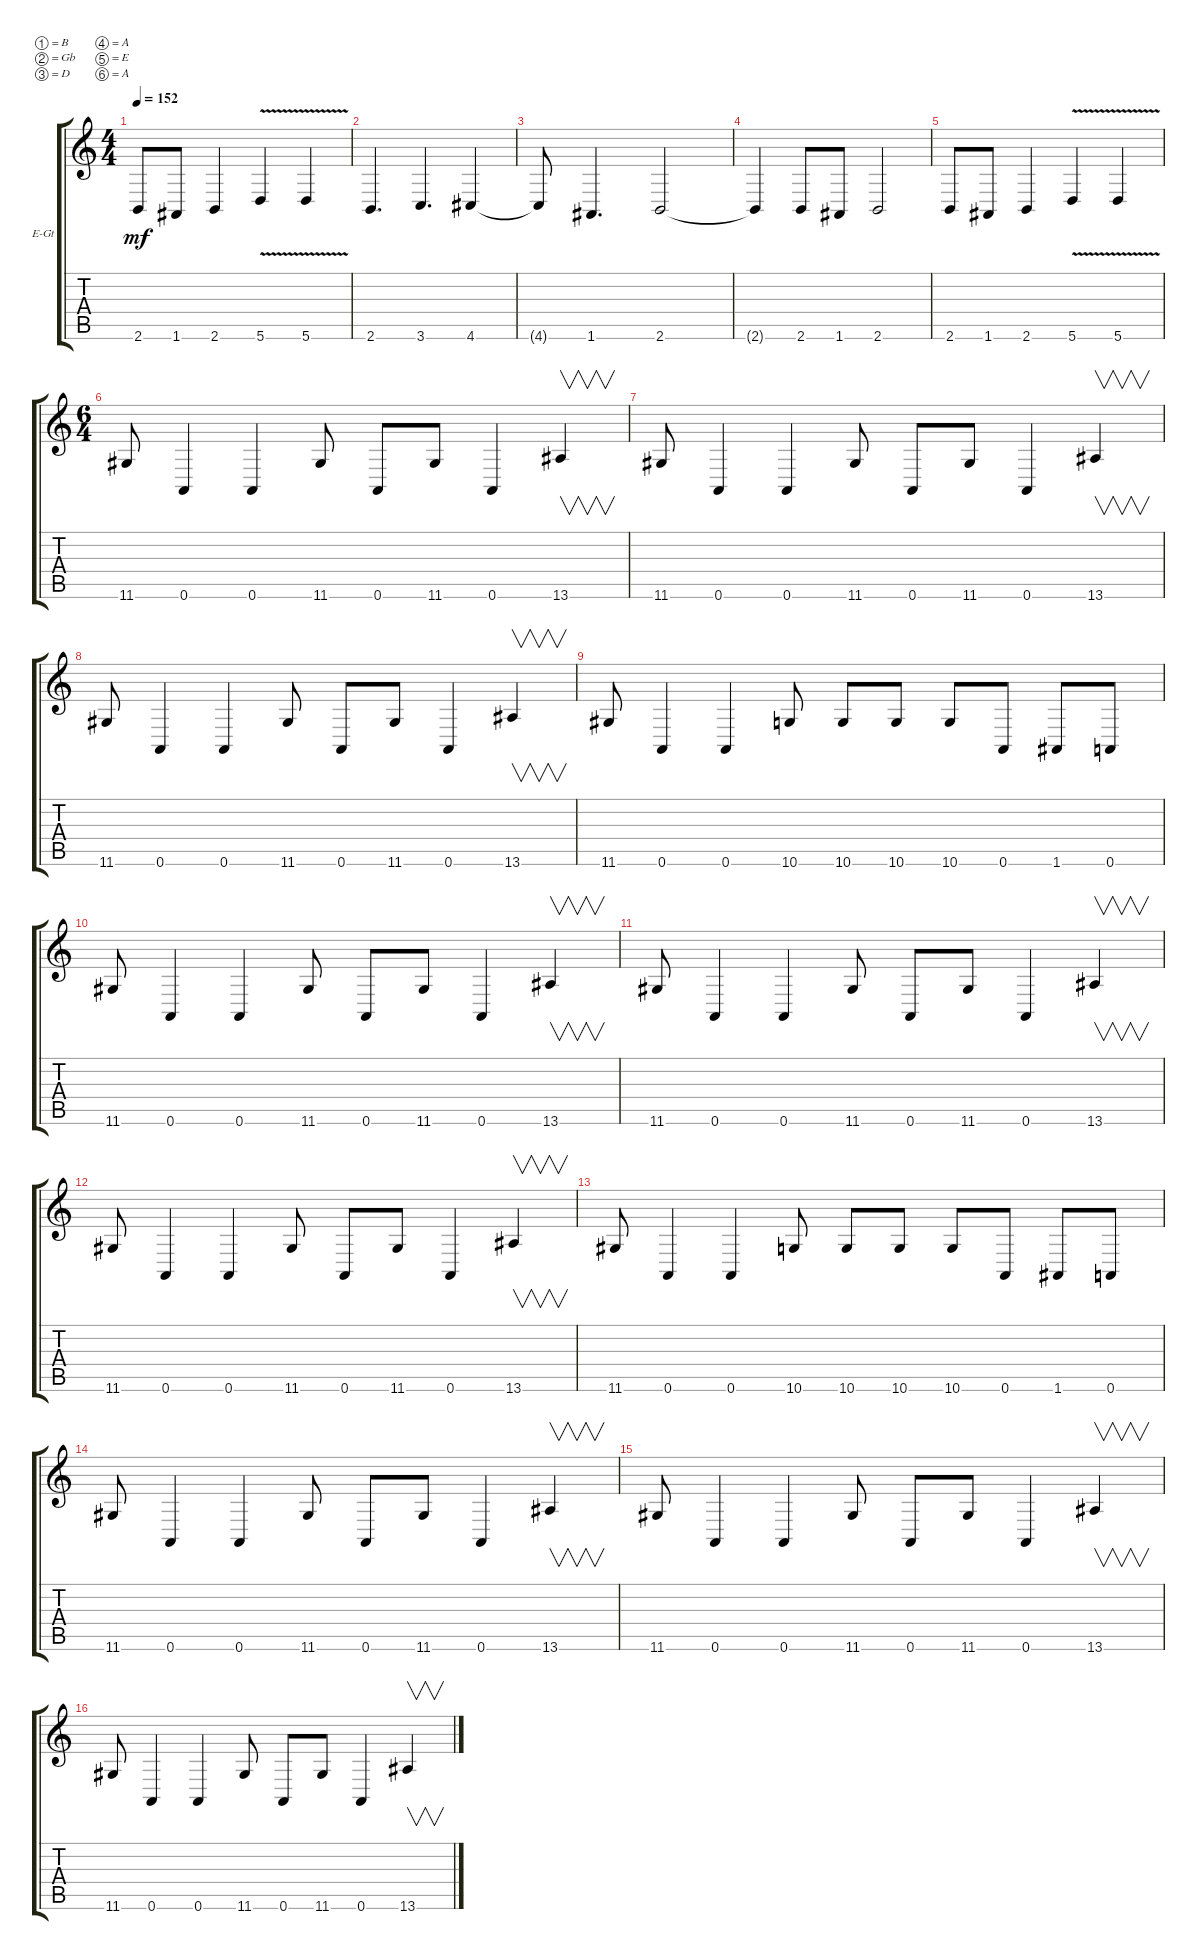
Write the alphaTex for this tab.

\bracketExtendMode groupsimilarinstruments
\firstSystemTrackNameOrientation horizontal
\otherSystemsTrackNameOrientation horizontal
\track ("Guitar 1" "E-Gt") {instrument distortionguitar}
\staff {score tabs}
\tuning (B3 Gb3 D3 A2 E2 A1)
\ts (4 4)
\tempo 152
\clef g2
\ks c
2.6.8{dy mf} 1.6.8 2.6.4 5.6{v}.4 5.6{v}.4 |
2.6.4{d} 3.6.4{d} 4.6.4 |
4.6{t}.8 1.6.4{d} 2.6.2 |
2.6{t}.4 2.6.8 1.6.8 2.6.2 |
2.6.8 1.6.8 2.6.4 5.6{v}.4 5.6{v}.4 |
\ts (6 4)
11.6.8 0.6.4 0.6.4 11.6.8 0.6.8 11.6.8 0.6.4 13.6.4{v} |
11.6.8 0.6.4 0.6.4 11.6.8 0.6.8 11.6.8 0.6.4 13.6.4{v} |
11.6.8 0.6.4 0.6.4 11.6.8 0.6.8 11.6.8 0.6.4 13.6.4{v} |
11.6.8 0.6.4 0.6.4 10.6.8 10.6.8 10.6.8 10.6.8 0.6.8 1.6.8 0.6.8 |
11.6.8 0.6.4 0.6.4 11.6.8 0.6.8 11.6.8 0.6.4 13.6.4{v} |
11.6.8 0.6.4 0.6.4 11.6.8 0.6.8 11.6.8 0.6.4 13.6.4{v} |
11.6.8 0.6.4 0.6.4 11.6.8 0.6.8 11.6.8 0.6.4 13.6.4{v} |
11.6.8 0.6.4 0.6.4 10.6.8 10.6.8 10.6.8 10.6.8 0.6.8 1.6.8 0.6.8 |
11.6.8 0.6.4 0.6.4 11.6.8 0.6.8 11.6.8 0.6.4 13.6.4{v} |
11.6.8 0.6.4 0.6.4 11.6.8 0.6.8 11.6.8 0.6.4 13.6.4{v} |
11.6.8 0.6.4 0.6.4 11.6.8 0.6.8 11.6.8 0.6.4 13.6.4{v}
